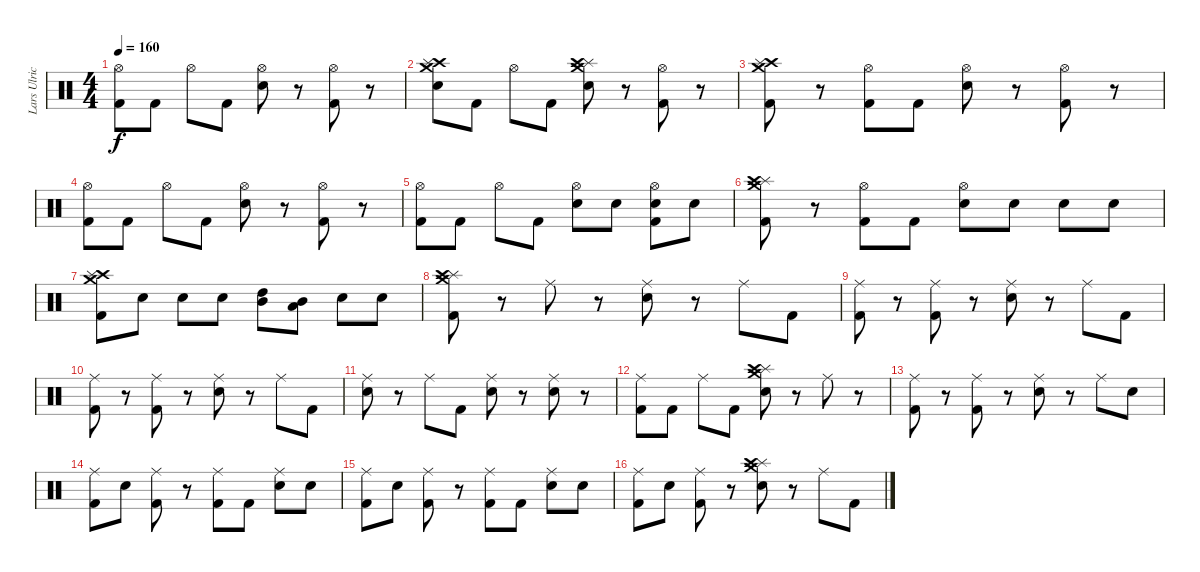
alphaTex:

\track ("Lars Ulrich" "Lars Ulric") {instrument percussion}
\staff {score}
\articulation defaults
\ts (4 4)
\tempo 160
\clef neutral
\ks c
("Hi-Hat (open)" "Kick (hit) 2").8{dy f} "Kick (hit) 2".8 "Hi-Hat (open)".8 "Kick (hit) 2".8 ("Hi-Hat (open)" "Snare (hit) 2").8 r.8 ("Hi-Hat (open)" "Kick (hit) 2").8 r.8 |
("Crash medium (hit)" "Crash high (hit)" "Splash (hit)" "Snare (hit) 2").8 "Kick (hit) 2".8 "Hi-Hat (open)".8 "Kick (hit) 2".8 ("Crash medium (hit)" "Splash (hit)" "Crash high (hit)" "Snare (hit) 2").8 r.8 ("Hi-Hat (open)" "Kick (hit) 2").8 r.8 |
("Crash high (hit)" "Splash (hit)" "Crash medium (hit)" "Kick (hit) 2").8 r.8 ("Hi-Hat (open)" "Kick (hit) 2").8 "Kick (hit) 2".8 ("Hi-Hat (open)" "Snare (hit) 2").8 r.8 ("Hi-Hat (open)" "Kick (hit) 2").8 r.8 |
("Hi-Hat (open)" "Kick (hit) 2").8 "Kick (hit) 2".8 "Hi-Hat (open)".8 "Kick (hit) 2".8 ("Hi-Hat (open)" "Snare (hit) 2").8 r.8 ("Hi-Hat (open)" "Kick (hit) 2").8 r.8 |
("Hi-Hat (open)" "Kick (hit) 2").8 "Kick (hit) 2".8 "Hi-Hat (open)".8 "Kick (hit) 2".8 ("Hi-Hat (open)" "Snare (hit) 2").8 "Snare (hit) 2".8 ("Snare (hit) 2" "Hi-Hat (open)" "Kick (hit) 2").8 "Snare (hit) 2".8 |
("Splash (hit)" "Crash medium (hit)" "Crash high (hit)" "Kick (hit) 2").8 r.8 ("Hi-Hat (open)" "Kick (hit) 2").8 "Kick (hit) 2".8 ("Hi-Hat (open)" "Snare (hit) 2").8 "Snare (hit) 2".8 "Snare (hit) 2".8 "Snare (hit) 2".8 |
("Crash high (hit)" "Splash (hit)" "Crash medium (hit)" "Kick (hit) 2").8 "Snare (hit) 2".8 "Snare (hit) 2".8 "Snare (hit) 2".8 ("Mid Tom (hit)" "High Tom (hit)").8 ("Low Tom (hit)" "Mid Tom (hit)").8 "Snare (hit) 2".8 "Snare (hit) 2".8 |
("Splash (hit)" "Crash medium (hit)" "Crash high (hit)" "Kick (hit) 2").8 r.8 "Ride (middle)".8 r.8 ("Ride (middle)" "Snare (hit) 2").8 r.8 "Ride (middle)".8 "Kick (hit) 2".8 |
("Ride (middle)" "Kick (hit) 2").8 r.8 ("Ride (middle)" "Kick (hit) 2").8 r.8 ("Ride (middle)" "Snare (hit) 2").8 r.8 "Ride (middle)".8 "Kick (hit) 2".8 |
("Ride (middle)" "Kick (hit) 2").8 r.8 ("Ride (middle)" "Kick (hit) 2").8 r.8 ("Ride (middle)" "Snare (hit) 2").8 r.8 "Ride (middle)".8 "Kick (hit) 2".8 |
("Ride (middle)" "Snare (hit) 2").8 r.8 "Ride (middle)".8 "Kick (hit) 2".8 ("Ride (middle)" "Snare (hit) 2").8 r.8 ("Ride (middle)" "Snare (hit) 2").8 r.8 |
("Ride (middle)" "Kick (hit) 2").8 "Kick (hit) 2".8 "Ride (middle)".8 "Kick (hit) 2".8 ("Crash medium (hit)" "Splash (hit)" "Crash high (hit)" "Snare (hit) 2").8 r.8 "Ride (middle)".8 r.8 |
("Ride (middle)" "Kick (hit) 2").8 r.8 ("Ride (middle)" "Kick (hit) 2").8 r.8 ("Ride (middle)" "Snare (hit) 2").8 r.8 "Ride (middle)".8 "Snare (hit) 2".8 |
("Kick (hit) 2" "Ride (middle)").8 "Snare (hit) 2".8 ("Kick (hit) 2" "Ride (middle)").8 r.8 ("Kick (hit) 2" "Ride (middle)").8 "Kick (hit) 2".8 ("Snare (hit) 2" "Ride (middle)").8 "Snare (hit) 2".8 |
("Kick (hit) 2" "Ride (middle)").8 "Snare (hit) 2".8 ("Kick (hit) 2" "Ride (middle)").8 r.8 ("Kick (hit) 2" "Ride (middle)").8 "Kick (hit) 2".8 ("Snare (hit) 2" "Ride (middle)").8 "Snare (hit) 2".8 |
("Ride (middle)" "Kick (hit) 2").8 "Snare (hit) 2".8 ("Ride (middle)" "Kick (hit) 2").8 r.8 ("Crash medium (hit)" "Splash (hit)" "Crash high (hit)" "Snare (hit) 2").8 r.8 "Ride (middle)".8 "Kick (hit) 2".8
